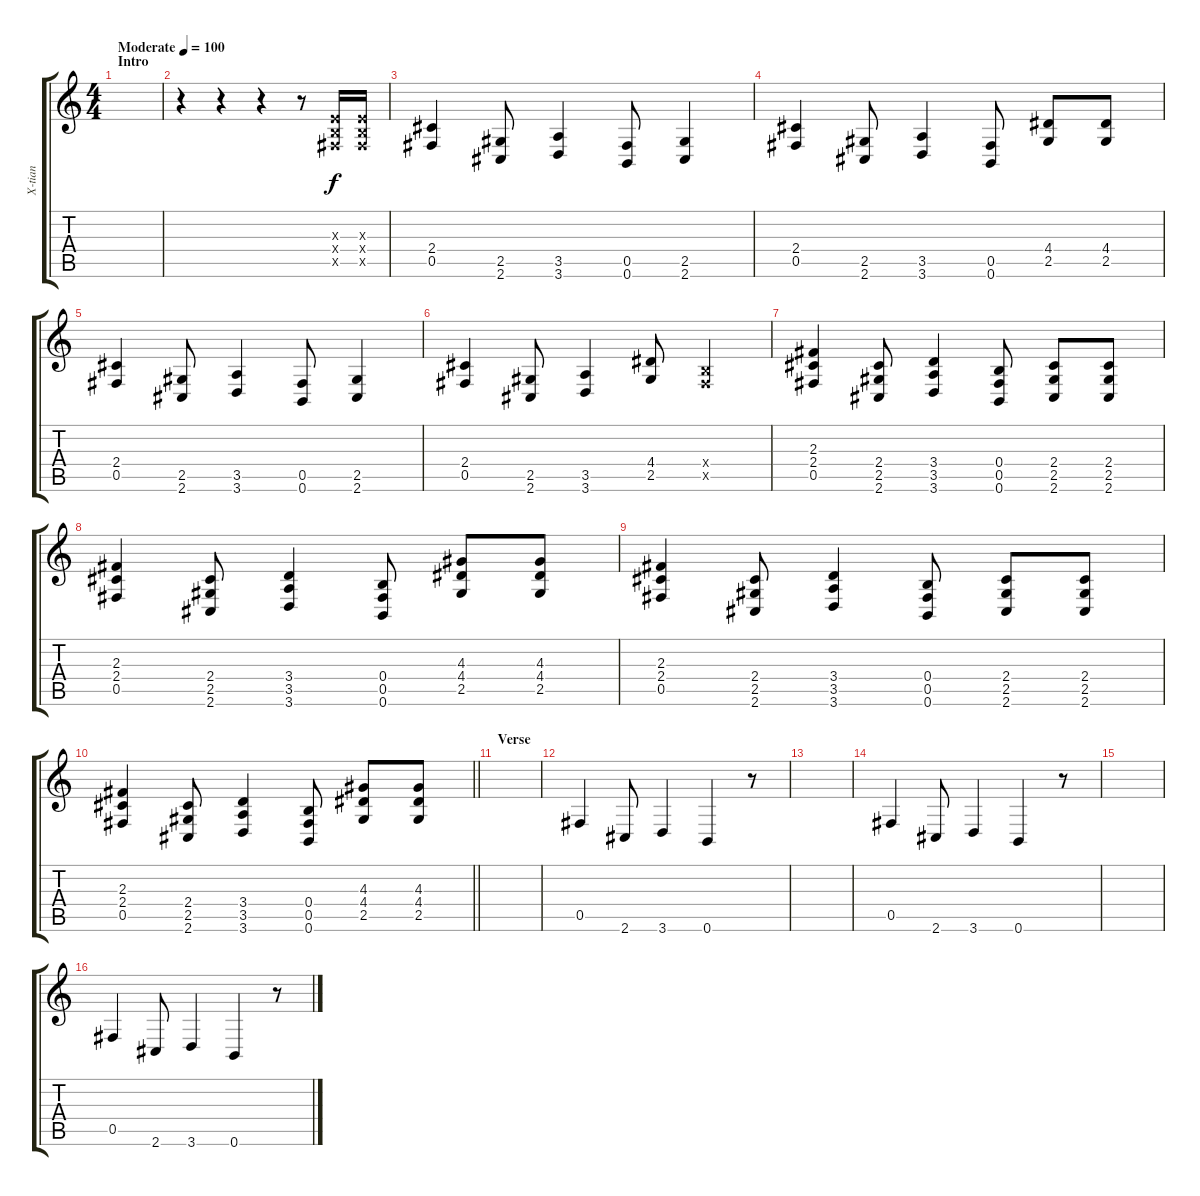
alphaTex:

\track ("X-tian" "X-tian") {instrument distortionguitar}
\staff {score tabs}
\tuning (Db4 Gb3 E3 B2 Gb2 B1) {hide}
\ts (4 4)
\section ("" "Intro")
\tempo (100 "Moderate")
\clef g2
\ks c
|
r.4 r.4 r.4 r.8 (0.3{x} 0.4{x} 0.5{x}).16 (0.3{x} 0.4{x} 0.5{x}).16 |
(2.4 0.5).4 (2.5 2.6).8 (3.5 3.6).4 (0.5 0.6).8 (2.5 2.6).4 |
(2.4 0.5).4 (2.5 2.6).8 (3.5 3.6).4 (0.5 0.6).8 (4.4 2.5).8 (4.4 2.5).8 |
(2.4 0.5).4 (2.5 2.6).8 (3.5 3.6).4 (0.5 0.6).8 (2.5 2.6).4 |
(2.4 0.5).4 (2.5 2.6).8 (3.5 3.6).4 (4.4 2.5).8 (0.4{x} 0.5{x}).4 |
(2.3 2.4 0.5).4 (2.4 2.5 2.6).8 (3.4 3.5 3.6).4 (0.4 0.5 0.6).8 (2.4 2.5 2.6).8 (2.4 2.5 2.6).8 |
(2.3 2.4 0.5).4 (2.4 2.5 2.6).8 (3.4 3.5 3.6).4 (0.4 0.5 0.6).8 (4.3 4.4 2.5).8 (4.3 4.4 2.5).8 |
(2.3 2.4 0.5).4 (2.4 2.5 2.6).8 (3.4 3.5 3.6).4 (0.4 0.5 0.6).8 (2.4 2.5 2.6).8 (2.4 2.5 2.6).8 |
\barLineRight lightlight
(2.3 2.4 0.5).4 (2.4 2.5 2.6).8 (3.4 3.5 3.6).4 (0.4 0.5 0.6).8 (4.3 4.4 2.5).8 (4.3 4.4 2.5).8 |
\section ("" "Verse")
|
0.5.4 2.6.8 3.6.4 0.6.4 r.8 |
|
0.5.4 2.6.8 3.6.4 0.6.4 r.8 |
|
0.5.4 2.6.8 3.6.4 0.6.4 r.8
